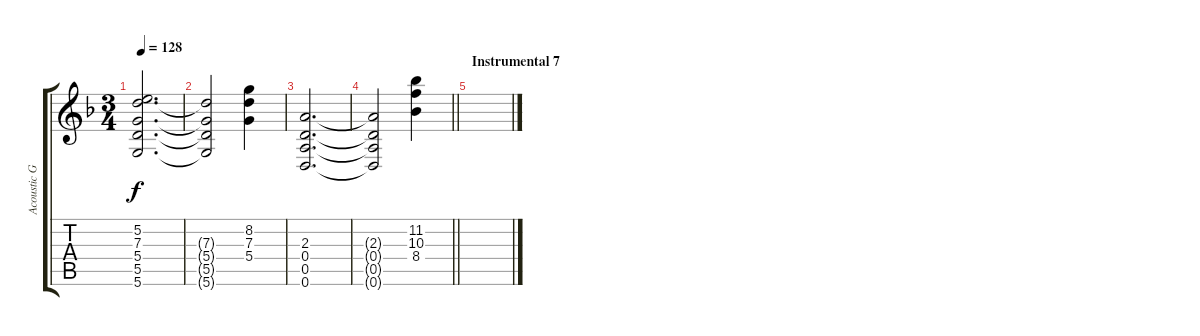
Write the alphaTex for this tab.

\track ("Acoustic Guitar - Simom Neil" "Acoustic G") {instrument acousticguitarsteel}
\staff {score tabs}
\tuning (E4 B3 G3 D3 A2 D2) {hide}
\ts (3 4)
\tempo 128
\clef g2
\ks dminor
(5.2 7.3 5.4 5.5 5.6).2{d dy f} |
(7.3{t} 5.4{t} 5.5{t} 5.6{t}).2 (8.2 7.3 5.4).4 |
(2.3 0.4 0.5 0.6).2{d} |
\barLineRight lightlight
(2.3{t} 0.4{t} 0.5{t} 0.6{t}).2 (11.2 10.3 8.4).4 |
\section ("" "Instrumental 7")
